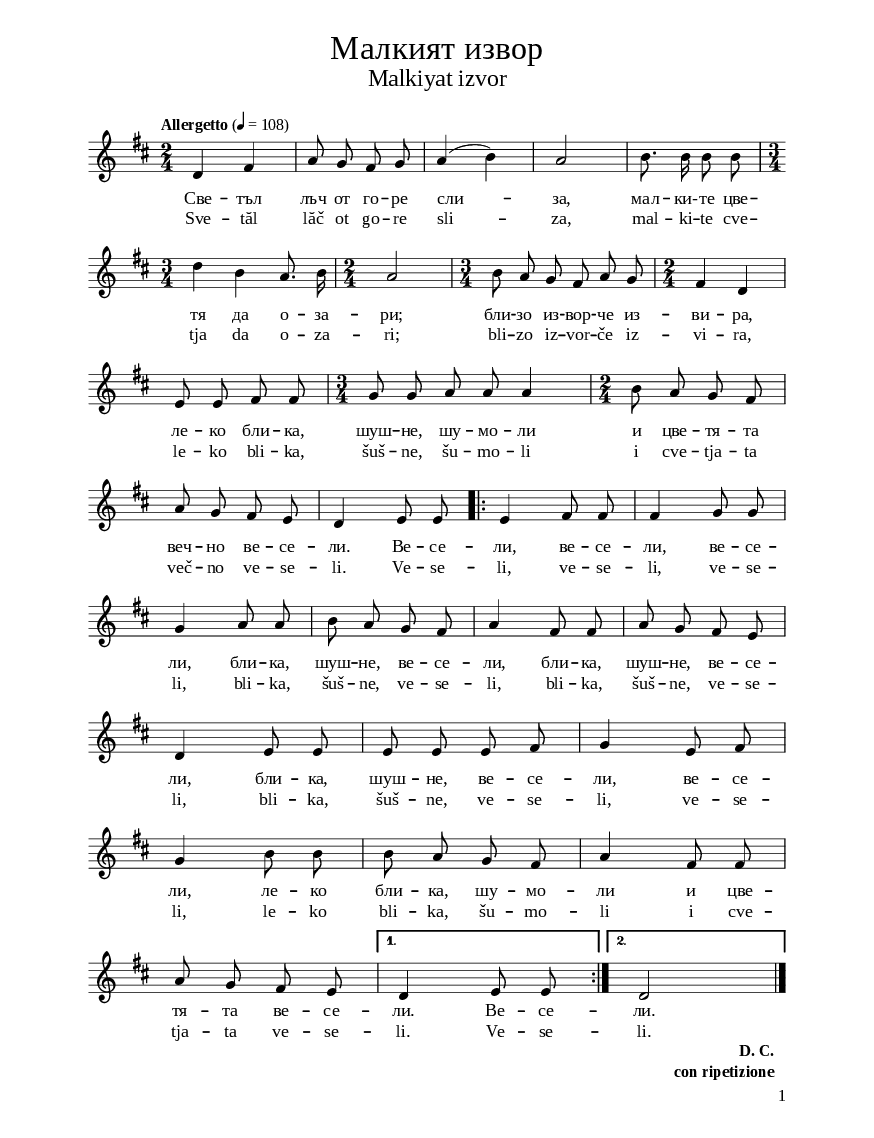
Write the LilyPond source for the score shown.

\version "2.24.1"

% include paper part and global functions
\include "include/globals.ily"

\bookpart {
  \label #'ref099
  \tocItem \markup "Малкият извор – Malkijat izvor"
  \include "include/bookpart-paper.ily"
  \score {
    \include "include/score-layout.ily"


    \new Voice \absolute  {
      \clef treble
      \key d \major
      \time 2/4
      \tempoFunc "Allergetto" 4 "108"
      \autoBeamOff

      d'4 fis'4 | a'8 g'8 fis'8 g'8| a'4 ( b' ) | a'2 |b'8. b'16 b'8 b'8 | \break

      \time 3/4 d''4 b'4 a'8. b'16 | \time 2/4 a'2 | \time 3/4 b'8 a'8 g'8 fis'8 a'8 g'8 | \time 2/4 fis'4 d'4 | \break

      e'8 e'8 fis' fis' | \time 3/4 g'8 g' a' a' a'4| \time 2/4 b'8 a' g' fis' \break

      a'8 g' fis' e' | d'4 e'8 e' | \repeat volta 2 {
        e'4 fis'8 fis' | fis'4 g'8 g' |\break

        g'4 a'8 a' | b' a' g' fis' | a'4 fis'8 fis' |  a'8 g' fis' e' | \break

        d'4 e'8 e' | e' e' e' fis' | g'4 e'8 fis' | \break

        g'4 b'8 b'8 | b'8 a'8 g'8 fis'8 | a'4 fis'8 fis' | \break

        a'8 g' fis' e' |
      } \alternative { { d'4 e'8 e'8 } { d'2 } } \bar "|."

    }

    \addlyrics {
      Све -- тъл лъч от го -- ре сли  --  за,
      мал -- "ки-" -- те цве -- тя да о -- за -- ри;
      бли -- зо из -- вор -- че из -- ви -- ра,
      ле -- ко бли -- ка, шуш  -- не, шу -- мо -- ли
      и цве -- тя -- та веч -- но ве -- се -- ли.
      Ве -- се -- ли, ве -- се -- ли, ве -- се -- ли,
      бли -- ка, шуш -- не, ве -- се -- ли,
      бли -- ка, шуш -- не, ве -- се -- ли,
      бли -- ка, шуш -- не, ве -- се -- ли,
      ве -- се -- ли, ле -- ко бли  -- ка, шу --  мо -- ли
      и цве -- тя -- та ве -- се -- ли. Ве -- се -- ли.
    }

    \addlyrics {
      Sve -- tăl lăč ot go -- re sli  --  za,
      mal -- ki -- te cve -- tja da o -- za -- ri;
      bli -- zo iz -- vor -- če iz -- vi -- ra,
      le -- ko bli -- ka, šuš  -- ne, šu -- mo -- li
      i cve -- tja -- ta več -- no ve -- se -- li.
      Ve -- se -- li, ve -- se -- li, ve -- se -- li,
      bli -- ka, šuš -- ne, ve -- se -- li,
      bli -- ka, šuš -- ne, ve -- se -- li,
      bli -- ka, šuš -- ne, ve -- se -- li,
      ve -- se -- li, le -- ko bli  -- ka, šu --  mo -- li
      i cve -- tja -- ta ve -- se -- li. Ve -- se -- li.
    }


    \header {
      title = \titleFunc "Малкият извор" "Malkiyat izvor"
    }

    \midi{}

  } % score
  \markup \dc-two "D. C.""con ripetizione"

  %

  % include foreign translation(s) of the song
  \pageBreak
  \version "2.24.0"

\markup \fill-line { \fontsize #deTitleFontSize "Die kleine Quelle" }
\markup \null
\markup \null
\markup \fontsize #deCoupletFontSize {
  \hspace #10
  \override #`(baseline-skip . ,deCoupletBaselineSkip)

  \column {
    \line { " " Ein heller Strahl steigt von oben herab,  }

    \line { " " um die kleinen Blumen zu erleuchten.   }

    \line { " " Nah entspringt eine kleine Quelle.  }

    \line { " " Sie sprudelt munter, murmelt und plätschert,  }

    \line { " " und die Blumen erfreut sie auf ewig.   }

    \line { " " Sie erfreut, erfreut, erfreut, sprudelt, murmelt, sie erfreut,  }

    \line { " " erfreut, sie sprudelt, sie erfreut, erfreut, }

    \line { " "  sie sprudelt munter, plätschert und erfreut die Blumen.  }


  }


}


} % bookpart
